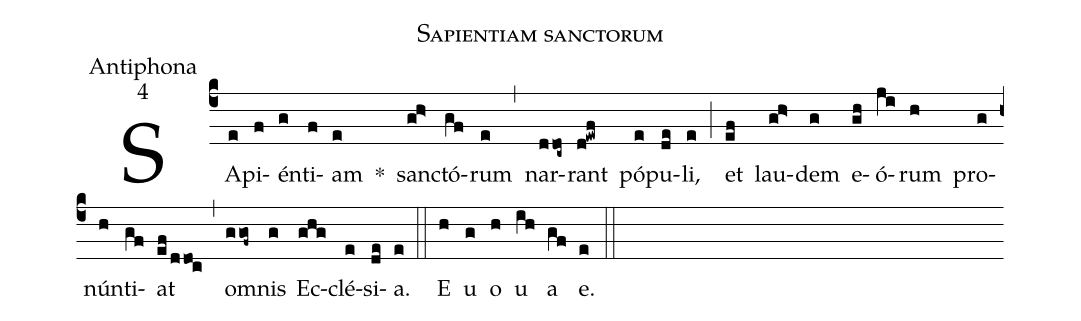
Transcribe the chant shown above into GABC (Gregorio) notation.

name:Sapientiam sanctorum;
office-part:Antiphona;
mode:4;
%%
(c4) SA(e)pi(f)én(g)ti(f)am(e) *() sanc(gh>)tó(gf)rum(e) (,)
nar(ddoc~)rant(d@ewf) pó(e)pu(de)li,(e) (;)
et(ef) lau(gh>)dem(g) e(gh)ó(ji)rum(h) pro(g)nún(h)ti(gf)at(ef/ddoc) (,)
om(ggof~)nis(g) Ec(ghg)clé(e)si(de)a.(e) (::)
<eu>E(h) u(g) o(h) u(ih) a(gf) e.</eu>(e) (::)
